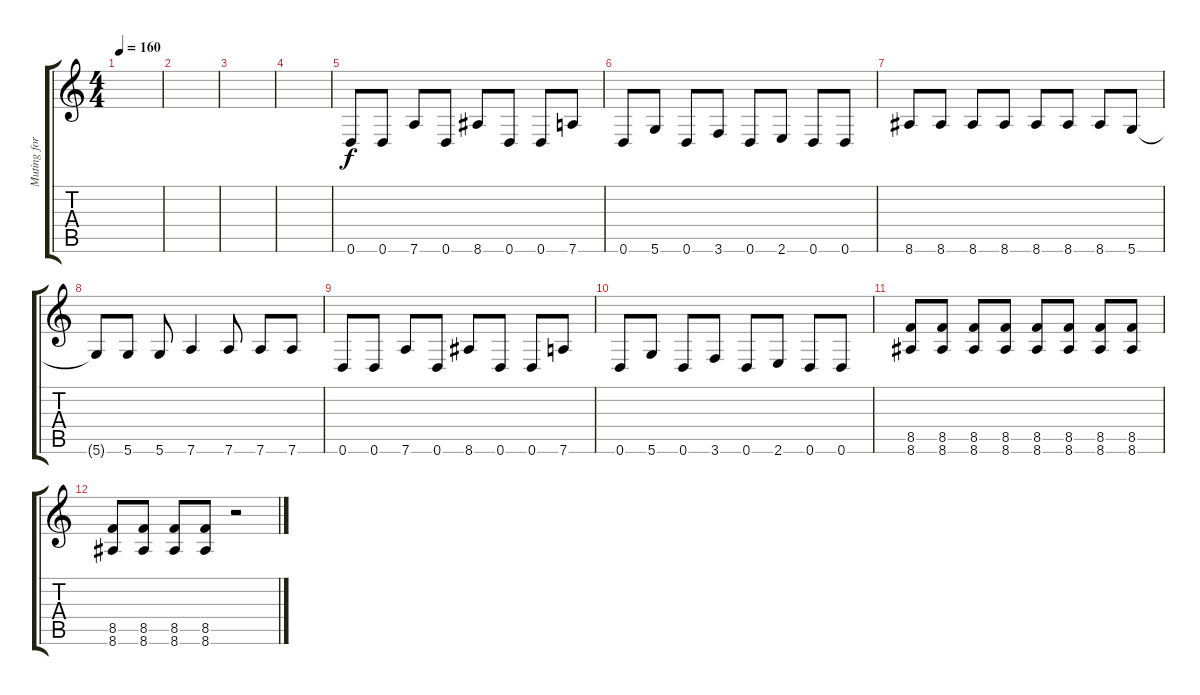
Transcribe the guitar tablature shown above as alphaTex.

\track ("Muting for Left Guitar" "Muting for") {instrument electricguitarmuted}
\staff {score tabs}
\tuning (E4 B3 G3 D3 A2 D2) {hide}
\ts (4 4)
\tempo 160
\clef g2
\ks c
|
|
|
|
0.6.8{volume 10} 0.6.8 7.6.8 0.6.8 8.6.8 0.6.8 0.6.8 7.6.8 |
0.6.8 5.6.8 0.6.8 3.6.8 0.6.8 2.6.8 0.6.8 0.6.8 |
8.6.8 8.6.8 8.6.8 8.6.8 8.6.8 8.6.8 8.6.8 5.6.8 |
5.6{t}.8 5.6.8 5.6.8 7.6.4 7.6.8 7.6.8 7.6.8 |
0.6.8 0.6.8 7.6.8 0.6.8 8.6.8 0.6.8 0.6.8 7.6.8 |
0.6.8 5.6.8 0.6.8 3.6.8 0.6.8 2.6.8 0.6.8 0.6.8 |
(8.5 8.6).8 (8.5 8.6).8 (8.5 8.6).8 (8.5 8.6).8 (8.5 8.6).8 (8.5 8.6).8 (8.5 8.6).8 (8.5 8.6).8 |
(8.5 8.6).8 (8.5 8.6).8 (8.5 8.6).8 (8.5 8.6).8 r.2
